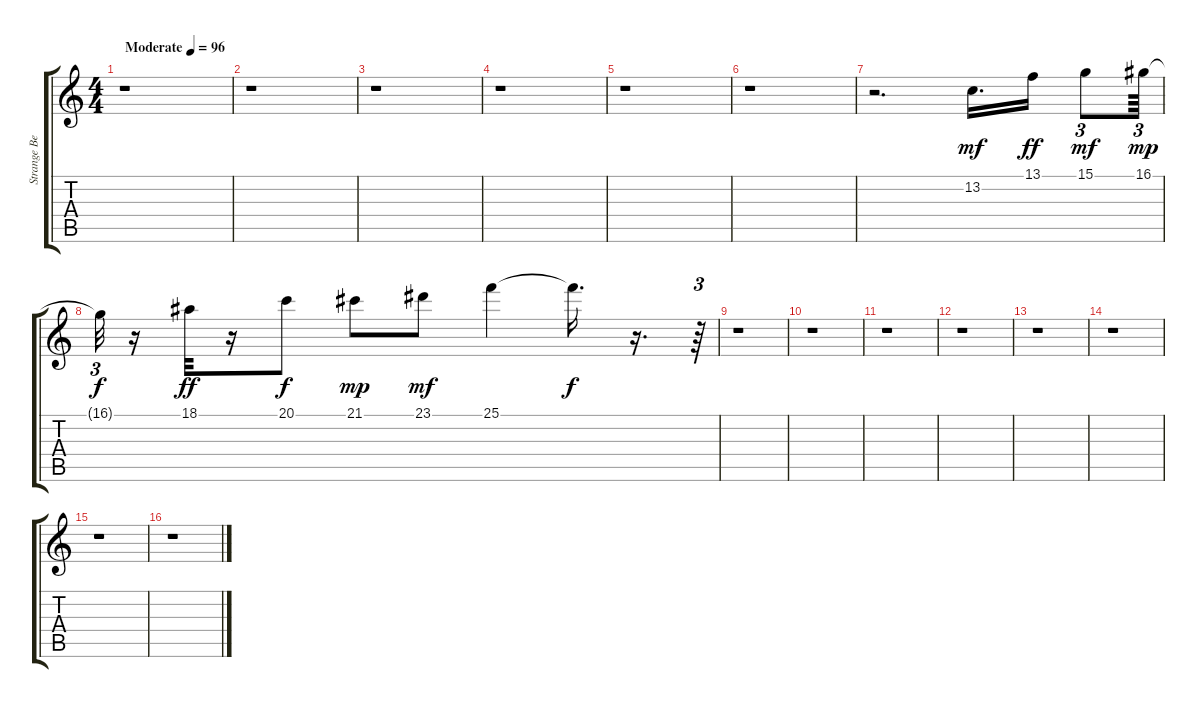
\track ("Strange Bells" "Strange Be") {instrument vibraphone}
\staff {score tabs}
\tuning (E4 B3 G3 D3 A2 E2) {hide}
\ts (4 4)
\tempo (96 "Moderate")
\clef g2
\ks c
r.1{dy mf instrument vibraphone} |
r.1 |
r.1 |
r.1 |
r.1 |
r.1 |
r.2{d} 13.2.16{d} 13.1.16{dy ff} 15.1.8{tu (3 2) dy mf} 16.1.64{tu (3 2) dy mp} |
16.1{t}.32{tu (3 2) dy f} r.16 18.1.32{dy ff} r.16 20.1.8{dy f} 21.1.8{dy mp} 23.1.8{dy mf} 25.1.4 25.1{t}.16{d dy f} r.16{d} r.64{tu (3 2)} |
r.1 |
r.1 |
r.1 |
r.1 |
r.1 |
r.1 |
r.1 |
r.1
